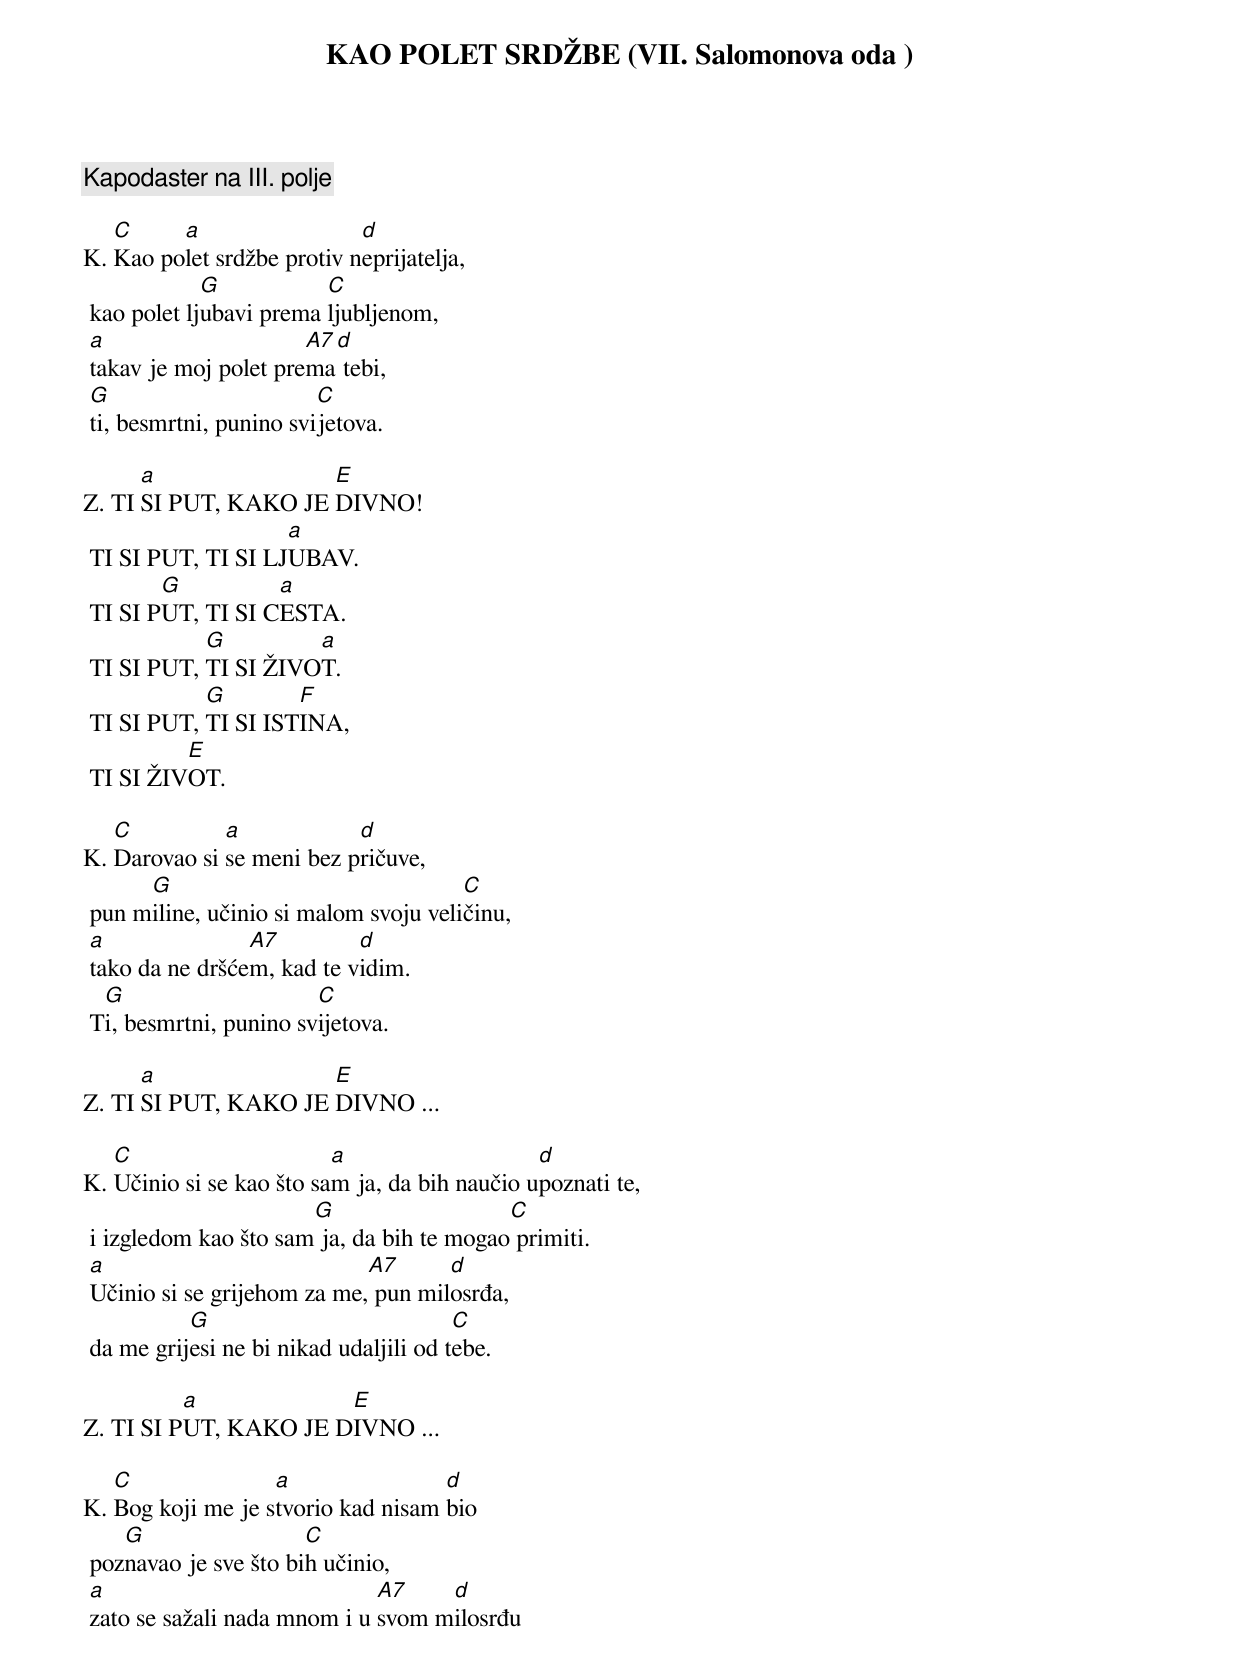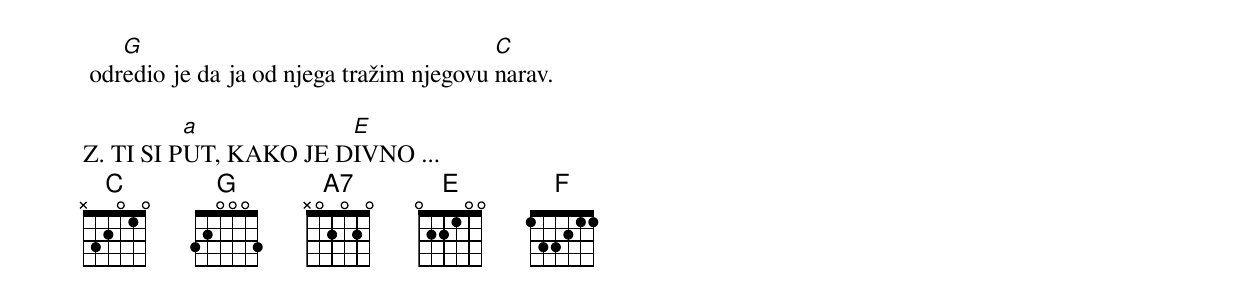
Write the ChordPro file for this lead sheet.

{title: KAO POLET SRDŽBE (VII. Salomonova oda )}

{comment: Kapodaster na III. polje}

K.	[C]Kao po[a]let srdžbe protiv n[d]eprijatelja,
	kao polet lj[G]ubavi prema [C]ljubljenom,
	[a]takav je moj polet pre[A7]ma[d] tebi,
	[G]ti, besmrtni, punino svi[C]jetova.

Z.	TI [a]SI PUT, KAKO JE [E]DIVNO!
	TI SI PUT, TI SI LJ[a]UBAV.
	TI SI P[G]UT, TI SI C[a]ESTA.
	TI SI PUT, [G]TI SI ŽIVO[a]T.
	TI SI PUT, [G]TI SI IST[F]INA,
	TI SI ŽIV[E]OT.

K.	[C]Darovao si [a]se meni bez p[d]ričuve,
	pun m[G]iline, učinio si malom svoju veli[C]činu,
	[a]tako da ne dršće[A7]m, kad te v[d]idim.
	T[G]i, besmrtni, punino sv[C]ijetova.

Z.	TI [a]SI PUT, KAKO JE [E]DIVNO ...

K.	[C]Učinio si se kao što sa[a]m ja, da bih naučio u[d]poznati te,
	i izgledom kao što sam[G] ja, da bih te mogao[C] primiti.
	[a]Učinio si se grijehom za me,[A7] pun mil[d]osrđa,
	da me grij[G]esi ne bi nikad udaljili od t[C]ebe.

Z.	TI SI P[a]UT, KAKO JE D[E]IVNO ...

K.	[C]Bog koji me je s[a]tvorio kad nisam [d]bio
	poz[G]navao je sve što bi[C]h učinio,
	[a]zato se sažali nada mnom i u [A7]svom m[d]ilosrđu
	odr[G]edio je da ja od njega tražim njegovu [C]narav.

Z.	TI SI P[a]UT, KAKO JE D[E]IVNO ...
